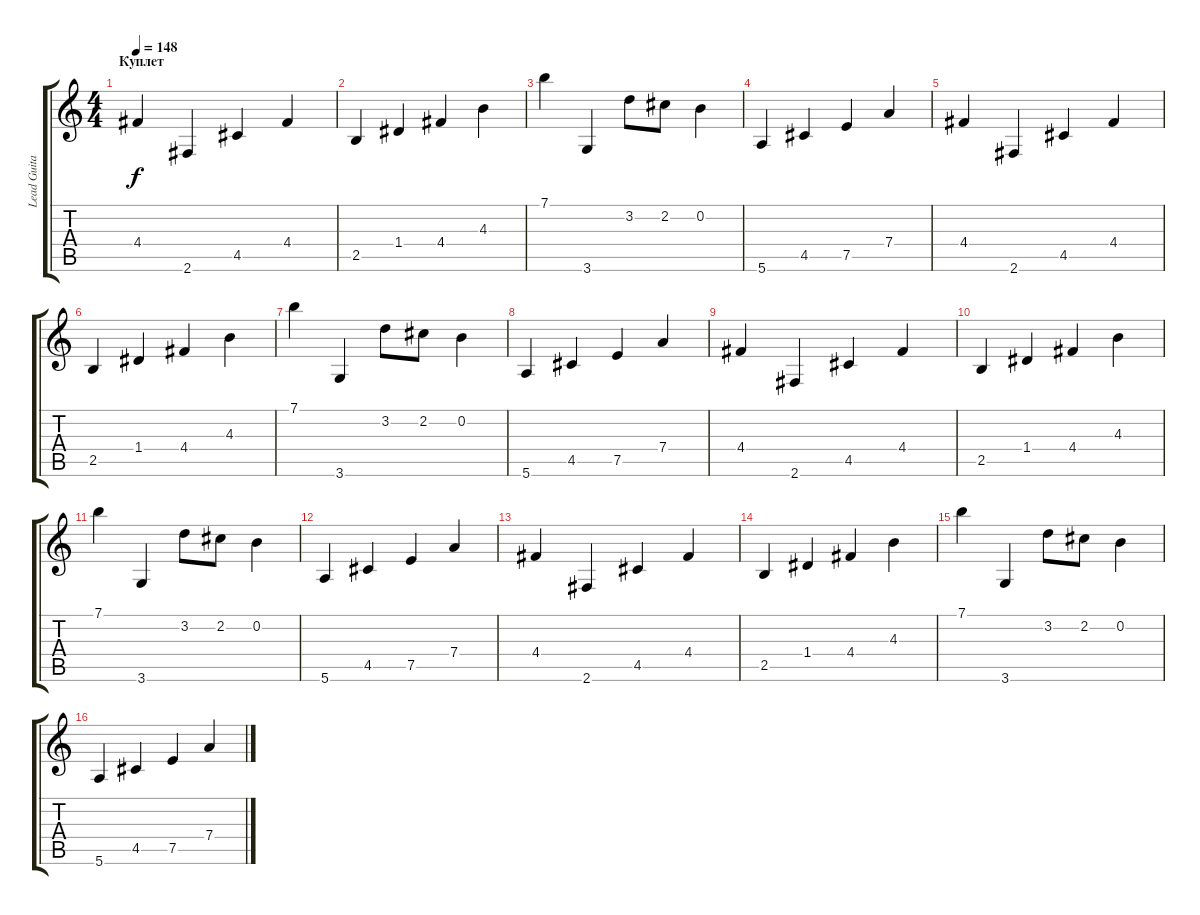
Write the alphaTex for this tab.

\track ("Lead Guitar" "Lead Guita") {instrument electricguitarclean}
\staff {score tabs}
\tuning (E4 B3 G3 D3 A2 E2) {hide}
\ts (4 4)
\section ("" "Куплет")
\tempo 148
\clef g2
\ks c
4.4.4{dy f instrument electricguitarclean} 2.6.4 4.5.4 4.4.4 |
2.5.4 1.4.4 4.4.4 4.3.4 |
7.1.4 3.6.4 3.2.8 2.2.8 0.2.4 |
5.6.4 4.5.4 7.5.4 7.4.4 |
4.4.4{instrument electricguitarclean} 2.6.4 4.5.4 4.4.4 |
2.5.4 1.4.4 4.4.4 4.3.4 |
7.1.4 3.6.4 3.2.8 2.2.8 0.2.4 |
5.6.4 4.5.4 7.5.4 7.4.4 |
4.4.4{instrument electricguitarclean} 2.6.4 4.5.4 4.4.4 |
2.5.4 1.4.4 4.4.4 4.3.4 |
7.1.4 3.6.4 3.2.8 2.2.8 0.2.4 |
5.6.4 4.5.4 7.5.4 7.4.4 |
4.4.4{instrument electricguitarclean} 2.6.4 4.5.4 4.4.4 |
2.5.4 1.4.4 4.4.4 4.3.4 |
7.1.4 3.6.4 3.2.8 2.2.8 0.2.4 |
5.6.4 4.5.4 7.5.4 7.4.4
